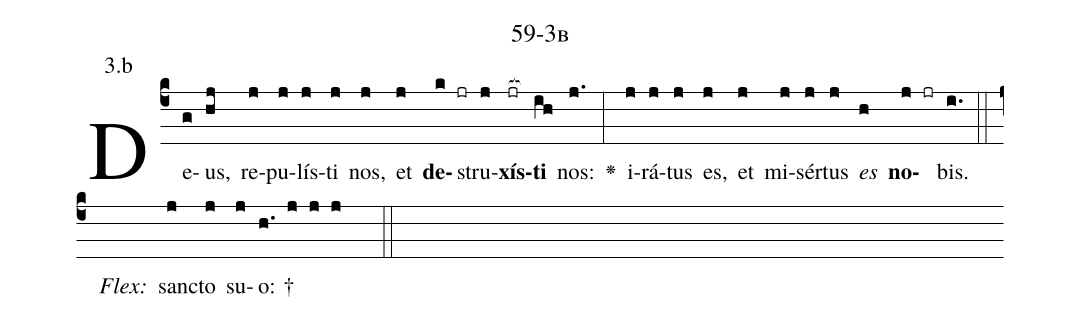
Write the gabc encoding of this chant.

name: 59-3b;
annotation: 3.b;
%%
(c4)De(g)us,(hj) re(j)pu(j)lís(j)ti(j) nos,(j) et(j) <b>de</b>(k jr)stru(j)<b>xís</b>(jr[ocb:1{])<b>ti</b>(ih[ocb:0}]) nos:(j.) <v>\greheightstar</v>(:) i(j)rá(j)tus(j) es,(j) et(j) mi(j)sér(j)tus(j) <i>es</i>(h) <b>no</b>(j jr)bis.(i.) (::)
<i>Flex:</i>()  sanc(j)to(j) su(j)o: †(h. j j j  ::)

%E(j) u(j) o(j) u(h) a(j) e.(i.) (::)
